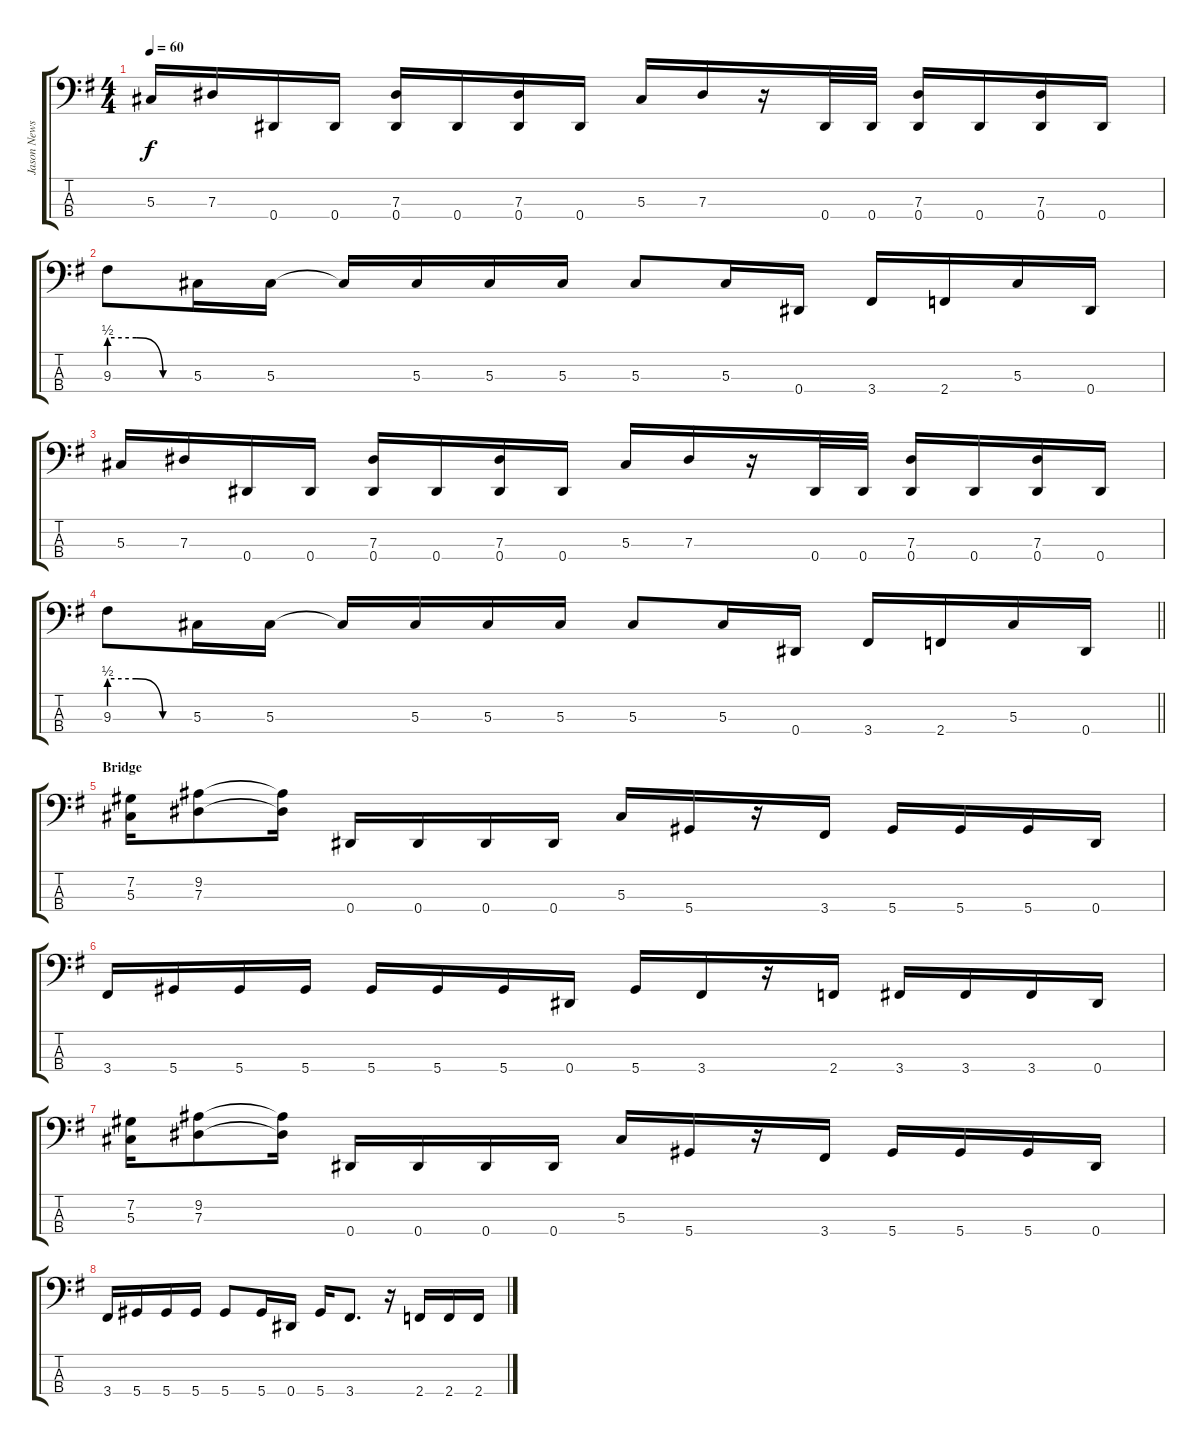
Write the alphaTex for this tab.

\track ("Jason Newsted [Bass]" "Jason News") {instrument electricbassfinger}
\staff {score tabs}
\tuning (Gb2 Db2 Ab1 Eb1) {hide}
\ts (4 4)
\tempo 60
\clef f4
\ks g
5.3.16{dy f} 7.3.16 0.4.16 0.4.16 (7.3 0.4).16 0.4.16 (7.3 0.4).16 0.4.16 5.3.16 7.3.16 r.16 0.4.32 0.4.32 (7.3 0.4).16 0.4.16 (7.3 0.4).16 0.4.16 |
9.3{be (custom 0 2 20 2 40 0 60 0)}.8 5.3.16 5.3.16 5.3{t}.16 5.3.16 5.3.16 5.3.16 5.3.8 5.3.16 0.4.16 3.4.16 2.4.16 5.3.16 0.4.16 |
5.3.16 7.3.16 0.4.16 0.4.16 (7.3 0.4).16 0.4.16 (7.3 0.4).16 0.4.16 5.3.16 7.3.16 r.16 0.4.32 0.4.32 (7.3 0.4).16 0.4.16 (7.3 0.4).16 0.4.16 |
\barLineRight lightlight
9.3{be (custom 0 2 20 2 40 0 60 0)}.8 5.3.16 5.3.16 5.3{t}.16 5.3.16 5.3.16 5.3.16 5.3.8 5.3.16 0.4.16 3.4.16 2.4.16 5.3.16 0.4.16 |
\section ("" "Bridge")
(7.2 5.3).16 (9.2 7.3).8 (9.2{t} 7.3{t}).16 0.4.16 0.4.16 0.4.16 0.4.16 5.3.16 5.4.16 r.16 3.4.16 5.4.16 5.4.16 5.4.16 0.4.16 |
3.4.16 5.4.16 5.4.16 5.4.16 5.4.16 5.4.16 5.4.16 0.4.16 5.4.16 3.4.16 r.16 2.4.16 3.4.16 3.4.16 3.4.16 0.4.16 |
(7.2 5.3).16 (9.2 7.3).8 (9.2{t} 7.3{t}).16 0.4.16 0.4.16 0.4.16 0.4.16 5.3.16 5.4.16 r.16 3.4.16 5.4.16 5.4.16 5.4.16 0.4.16 |
3.4.16 5.4.16 5.4.16 5.4.16 5.4.8 5.4.16 0.4.16 5.4.16 3.4.8{d} r.16 2.4.16 2.4.16 2.4.16
